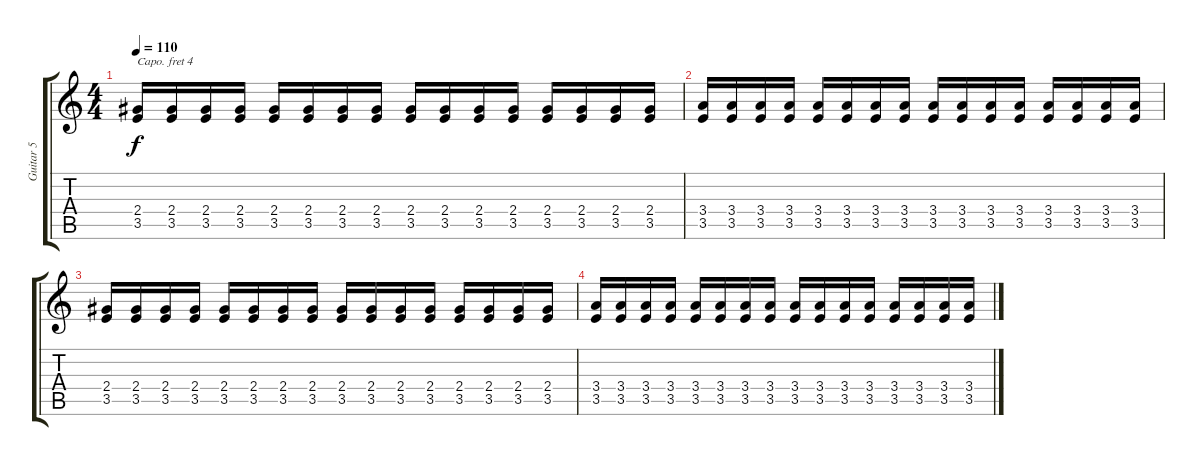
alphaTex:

\track ("Guitar 5" "Guitar 5") {instrument acousticguitarsteel}
\staff {score tabs}
\capo 4
\tuning (E4 B3 G3 D3 A2 E2) {hide}
\ts (4 4)
\tempo 110
\clef g2
\ks c
(2.4 3.5).16{dy f} (2.4 3.5).16 (2.4 3.5).16 (2.4 3.5).16 (2.4 3.5).16 (2.4 3.5).16 (2.4 3.5).16 (2.4 3.5).16 (2.4 3.5).16 (2.4 3.5).16 (2.4 3.5).16 (2.4 3.5).16 (2.4 3.5).16 (2.4 3.5).16 (2.4 3.5).16 (2.4 3.5).16 |
(3.4 3.5).16 (3.4 3.5).16 (3.4 3.5).16 (3.4 3.5).16 (3.4 3.5).16 (3.4 3.5).16 (3.4 3.5).16 (3.4 3.5).16 (3.4 3.5).16 (3.4 3.5).16 (3.4 3.5).16 (3.4 3.5).16 (3.4 3.5).16 (3.4 3.5).16 (3.4 3.5).16 (3.4 3.5).16 |
(2.4 3.5).16 (2.4 3.5).16 (2.4 3.5).16 (2.4 3.5).16 (2.4 3.5).16 (2.4 3.5).16 (2.4 3.5).16 (2.4 3.5).16 (2.4 3.5).16 (2.4 3.5).16 (2.4 3.5).16 (2.4 3.5).16 (2.4 3.5).16 (2.4 3.5).16 (2.4 3.5).16 (2.4 3.5).16 |
(3.4 3.5).16 (3.4 3.5).16 (3.4 3.5).16 (3.4 3.5).16 (3.4 3.5).16 (3.4 3.5).16 (3.4 3.5).16 (3.4 3.5).16 (3.4 3.5).16 (3.4 3.5).16 (3.4 3.5).16 (3.4 3.5).16 (3.4 3.5).16 (3.4 3.5).16 (3.4 3.5).16 (3.4 3.5).16
